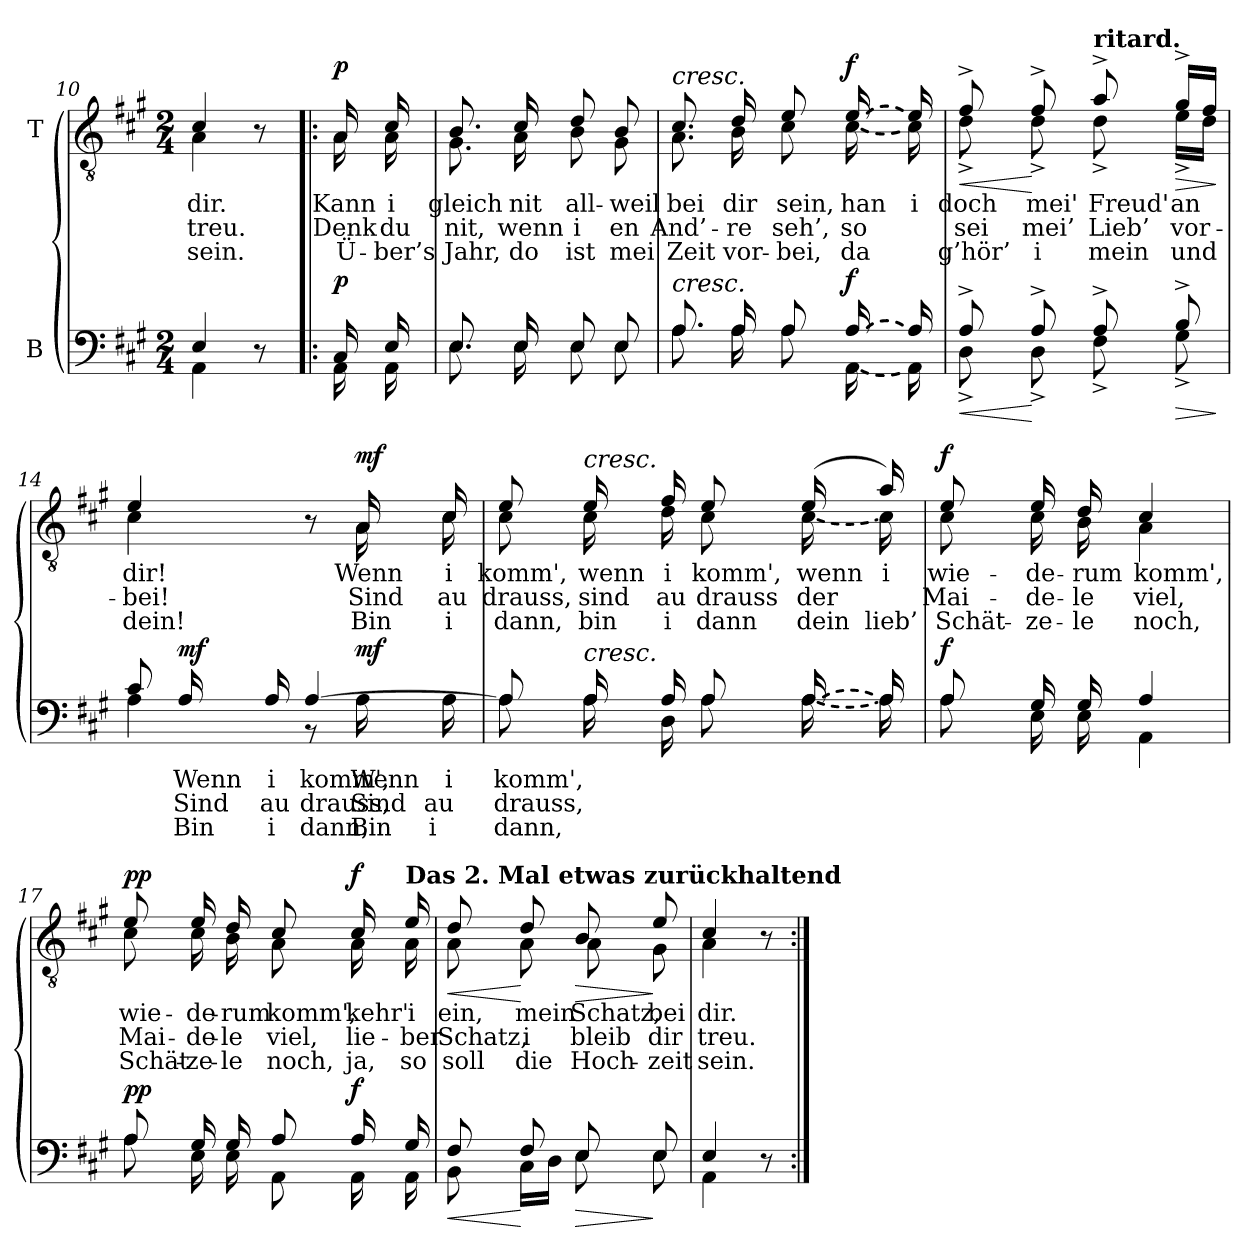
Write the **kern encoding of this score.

**kern	**text	**text	**text	**dynam	**kern	**text	**text	**text	**dynam
*part2	*part2	*part2	*part2	*part2	*part1	*part1	*part1	*part1	*part1
*staff2	*staff2	*staff2	*staff2	*staff2	*staff1	*staff1	*staff1	*staff1	*staff1
*I"B	*	*	*	*	*I"T	*	*	*	*
*clefF4	*	*	*	*	*clefGv2	*	*	*	*
*k[f#c#g#]	*	*	*	*	*k[f#c#g#]	*	*	*	*
*M2/4	*	*	*	*	*M2/4	*	*	*	*
=10	=10	=10	=10	=10	=10	=10	=10	=10	=10
*^	*	*	*	*	*	*	*	*	*
!	!	!	!	!	!	!	!LO:LY:b	!LO:LY:b	!LO:LY:b	!
*	*	*	*	*	*	*^	*	*	*	*
4E/	4AA\	.	.	.	.	4c#/	4A\	dir.	treu.	sein.	.
8r	8ryy	.	.	.	.	8r	8ryy	.	.	.	.
!!LO:PB:g=z	!!
=10X2!|:	=10X2!|:	=10X2!|:	=10X2!|:	=10X2!|:	=10X2!|:	=10X2!|:	=10X2!|:	=10X2!|:	=10X2!|:	=10X2!|:	=10X2!|:
!	!	!	!	!	!LO:DY:a	!	!	!LO:LY:b	!LO:LY:b	!LO:LY:b	!LO:DY:a
16C#/	16AA\	.	.	.	p	16A/	16A\	Kann	Denk	Ü-	p
!	!	!	!	!	!	!	!	!LO:LY:b	!LO:LY:b	!LO:LY:b	!
16E/	16AA\	.	.	.	.	16c#/	16A\	i	du	-ber’s	.
=11	=11	=11	=11	=11	=11	=11	=11	=11	=11	=11	=11
!	!	!	!	!	!	!	!	!LO:LY:b	!LO:LY:b	!LO:LY:b	!
8.E/	8.E\	.	.	.	.	8.B/	8.G#\	gleich	nit,	Jahr,	.
!	!	!	!	!	!	!	!	!LO:LY:b	!LO:LY:b	!LO:LY:b	!
16E/	16E\	.	.	.	.	16c#/	16A\	nit	wenn	do	.
!	!	!	!	!	!	!	!	!LO:LY:b	!LO:LY:b	!LO:LY:b	!
8E/	8E\	.	.	.	.	8d/	8B\	all-	i	ist	.
!	!	!	!	!	!	!	!	!LO:LY:b	!LO:LY:b	!LO:LY:b	!
8E/	8E\	.	.	.	.	8B/	8G#\	-weil	en	mei	.
=12	=12	=12	=12	=12	=12	=12	=12	=12	=12	=12	=12
!	!	!	!	!	!	!LO:TX:a:i:t=cresc.	!	!	!	!	!
!LO:TX:a:i:t=cresc.	!	!	!	!	!	!	!	!	!	!	!
!	!	!	!	!	!	!	!	!LO:LY:b	!LO:LY:b	!LO:LY:b	!
8.A/	8.A\	.	.	.	.	8.c#/	8.A\	bei	And’-	Zeit	.
!	!	!	!	!	!	!	!	!LO:LY:b	!LO:LY:b	!LO:LY:b	!
16A/	16A\	.	.	.	.	16d/	16B\	dir	-re	vor-	.
!	!	!	!	!	!	!	!	!LO:LY:b	!LO:LY:b	!LO:LY:b	!
8A/	8A\	.	.	.	.	8e/	8c#\	sein,	seh’,	-bei,	.
!LO:T:dash	!LO:T:dash	!	!	!	!LO:DY:a	!LO:T:dash	!LO:T:dash	!LO:LY:b	!LO:LY:b	!LO:LY:b	!LO:DY:a
[16A/	[16AA\	.	.	.	f	[16e/	[16c#\	han	so	da	f
!	!	!	!	!	!	!	!	!LO:LY:b	!	!	!
16A/]	16AA\]	.	.	.	.	16e/]	16c#\]	i	.	.	.
=13	=13	=13	=13	=13	=13	=13	=13	=13	=13	=13	=13
!	!	!	!	!	!LO:HP:b	!	!	!LO:LY:b	!LO:LY:b	!LO:LY:b	!LO:HP:b
8A^/	8D^\	.	.	.	<	8f#^/	8d^\	doch	sei	g’hör’	<
!	!	!	!	!	!	!	!	!LO:LY:b	!LO:LY:b	!LO:LY:b	!
8A^/	8D^\	.	.	.	[	8f#^/	8d^\	mei'	mei’	i	[
!	!	!	!	!	!	!LO:TX:a:B:t=ritard.	!	!	!	!	!
!	!	!	!	!	!	!	!	!LO:LY:b	!LO:LY:b	!LO:LY:b	!
8A^/	8F#^\	.	.	.	.	8a^/	8d^\	Freud'	Lieb’	mein	.
!	!	!	!	!	!LO:HP:b	!	!	!LO:LY:b	!LO:LY:b	!LO:LY:b	!LO:HP:b
8B^/	8G#^\	.	.	.	>	16g#^/LL	16e^\LL	an	vor-	und	>
.	.	.	.	.	.	16f#/JJ	16d\JJ	.	.	.	.
*v	*v	*	*	*	*	*	*	*	*	*	*
*	*	*	*	*	*v	*v	*	*	*	*
.	.	.	.	]	.	.	.	.	]
!!LO:LB:g=z
=14	=14	=14	=14	=14	=14	=14	=14	=14	=14
*^	*	*	*	*	*	*	*	*	*
!	!	!	!	!	!	!	!LO:LY:b	!LO:LY:b	!LO:LY:b	!
*	*	*	*	*	*	*^	*	*	*	*
8c#/	4A\	.	.	.	.	4e/	4c#\	dir!	-bei!	dein!	.
!	!	!LO:LY:b	!LO:LY:b	!LO:LY:b	!LO:DY:a	!	!	!	!	!	!
16A/	.	Wenn	Sind	Bin	mf	.	.	.	.	.	.
!	!	!LO:LY:b	!LO:LY:b	!LO:LY:b	!	!	!	!	!	!	!
16A/	.	i	au	i	.	.	.	.	.	.	.
!	!	!LO:LY:b	!LO:LY:b	!LO:LY:b	!	!	!	!	!	!	!
[4A/	8r	komm',	drauss,	dann,	.	8r	8ryy	.	.	.	.
!	!	!LO:LY:b	!LO:LY:b	!LO:LY:b	!LO:DY:b	!	!	!LO:LY:b	!LO:LY:b	!LO:LY:b	!LO:DY:a
.	16A\	Wenn	Sind	Bin	mf	16A/	16A\	Wenn	Sind	Bin	mf
!	!	!LO:LY:b	!LO:LY:b	!LO:LY:b	!	!	!	!LO:LY:b	!LO:LY:b	!LO:LY:b	!
.	16A\	i	au	i	.	16c#/	16c#\	i	au	i	.
=15	=15	=15	=15	=15	=15	=15	=15	=15	=15	=15	=15
!	!	!LO:LY:b	!LO:LY:b	!LO:LY:b	!	!	!	!LO:LY:b	!LO:LY:b	!LO:LY:b	!
8A/]	8A\	komm',	drauss,	dann,	.	8e/	8c#\	komm',	drauss,	dann,	.
!	!	!	!	!	!	!LO:TX:a:i:t=cresc.	!	!	!	!	!
!LO:TX:a:i:t=cresc.	!	!	!	!	!	!	!	!	!	!	!
!	!	!	!	!	!	!	!	!LO:LY:b	!LO:LY:b	!LO:LY:b	!
16A/	16A\	.	.	.	.	16e/	16c#\	wenn	sind	bin	.
!	!	!	!	!	!	!	!	!LO:LY:b	!LO:LY:b	!LO:LY:b	!
16A/	16D\	.	.	.	.	16f#/	16d\	i	au	i	.
!	!	!	!	!	!	!	!	!LO:LY:b	!LO:LY:b	!LO:LY:b	!
8A/	8A\	.	.	.	.	8e/	8c#\	komm',	drauss	dann	.
!LO:T:dash	!LO:T:dash	!	!	!	!	!	!LO:T:dash	!LO:LY:b	!LO:LY:b	!LO:LY:b	!
[16A/	[16A\	.	.	.	.	(16e/	[16c#\	wenn	der	dein	.
!	!	!	!	!	!	!	!	!LO:LY:b	!	!LO:LY:b	!
16A/]	16A\]	.	.	.	.	16a/)	16c#\]	i	.	lieb’	.
=16	=16	=16	=16	=16	=16	=16	=16	=16	=16	=16	=16
!	!	!	!	!	!LO:DY:a	!	!	!LO:LY:b	!LO:LY:b	!LO:LY:b	!LO:DY:a
8A/	8A\	.	.	.	f	8e/	8c#\	wie-	Mai-	Schät-	f
!	!	!	!	!	!	!	!	!LO:LY:b	!LO:LY:b	!LO:LY:b	!
16G#/	16E\	.	.	.	.	16e/	16c#\	-de-	-de-	-ze-	.
!	!	!	!	!	!	!	!	!LO:LY:b	!LO:LY:b	!LO:LY:b	!
16G#/	16E\	.	.	.	.	16d/	16B\	-rum	-le	-le	.
!	!	!	!	!	!	!	!	!LO:LY:b	!LO:LY:b	!LO:LY:b	!
4A/	4AA\	.	.	.	.	4c#/	4A\	komm',	viel,	noch,	.
!!LO:LB:g=z	!!
=17	=17	=17	=17	=17	=17	=17	=17	=17	=17	=17	=17
!	!	!	!	!	!LO:DY:a	!	!	!LO:LY:b	!LO:LY:b	!LO:LY:b	!LO:DY:a
8A/	8A\	.	.	.	pp	8e/	8c#\	wie-	Mai-	Schät-	pp
!	!	!	!	!	!	!	!	!LO:LY:b	!LO:LY:b	!LO:LY:b	!
16G#/	16E\	.	.	.	.	16e/	16c#\	-de-	-de-	-ze-	.
!	!	!	!	!	!	!	!	!LO:LY:b	!LO:LY:b	!LO:LY:b	!
16G#/	16E\	.	.	.	.	16d/	16B\	-rum	-le	-le	.
!	!	!	!	!	!	!	!	!LO:LY:b	!LO:LY:b	!LO:LY:b	!
8A/	8AA\	.	.	.	.	8c#/	8A\	komm',	viel,	noch,	.
!	!	!	!	!	!LO:DY:a	!	!	!LO:LY:b	!LO:LY:b	!LO:LY:b	!LO:DY:a
16A/	16AA\	.	.	.	f	16c#/	16A\	kehr'	lie-	ja,	f
!	!	!	!	!	!	!LO:TX:a:B:t=Das 2. Mal etwas zurückhaltend	!	!	!	!	!
!	!	!	!	!	!	!	!	!LO:LY:b	!LO:LY:b	!LO:LY:b	!
16G#/	16AA\	.	.	.	.	16e/	16A\	i	-ber	so	.
=18	=18	=18	=18	=18	=18	=18	=18	=18	=18	=18	=18
!	!	!	!	!	!LO:HP:b	!	!	!LO:LY:b	!LO:LY:b	!LO:LY:b	!LO:HP:b
8F#/	8BB\	.	.	.	<	8d/	8A\	ein,	Schatz,	soll	<
!	!	!	!	!	!	!	!	!LO:LY:b	!LO:LY:b	!LO:LY:b	!
8F#/	16C#\LL	.	.	.	[	8d/	8A\	mein	i	die	[
.	16D\JJ	.	.	.	.	.	.	.	.	.	.
!	!	!	!	!	!LO:HP:b	!	!	!LO:LY:b	!LO:LY:b	!LO:LY:b	!LO:HP:b
8E/	8E\	.	.	.	>	8B/	8A\	Schatz,	bleib	Hoch-	>
!	!	!	!	!	!	!	!	!LO:LY:b	!LO:LY:b	!LO:LY:b	!
8E/	8E\	.	.	.	]	8e/	8G#\	bei	dir	-zeit	]
=19	=19	=19	=19	=19	=19	=19	=19	=19	=19	=19	=19
!	!	!	!	!	!	!	!	!LO:LY:b	!LO:LY:b	!LO:LY:b	!
4E/	4AA\	.	.	.	.	4c#/	4A\	dir.	treu.	sein.	.
8r	8ryy	.	.	.	.	8r	8ryy	.	.	.	.
*v	*v	*	*	*	*	*	*	*	*	*	*
*	*	*	*	*	*v	*v	*	*	*	*
=:|!	=:|!	=:|!	=:|!	=:|!	=:|!	=:|!	=:|!	=:|!	=:|!
*-	*-	*-	*-	*-	*-	*-	*-	*-	*-
